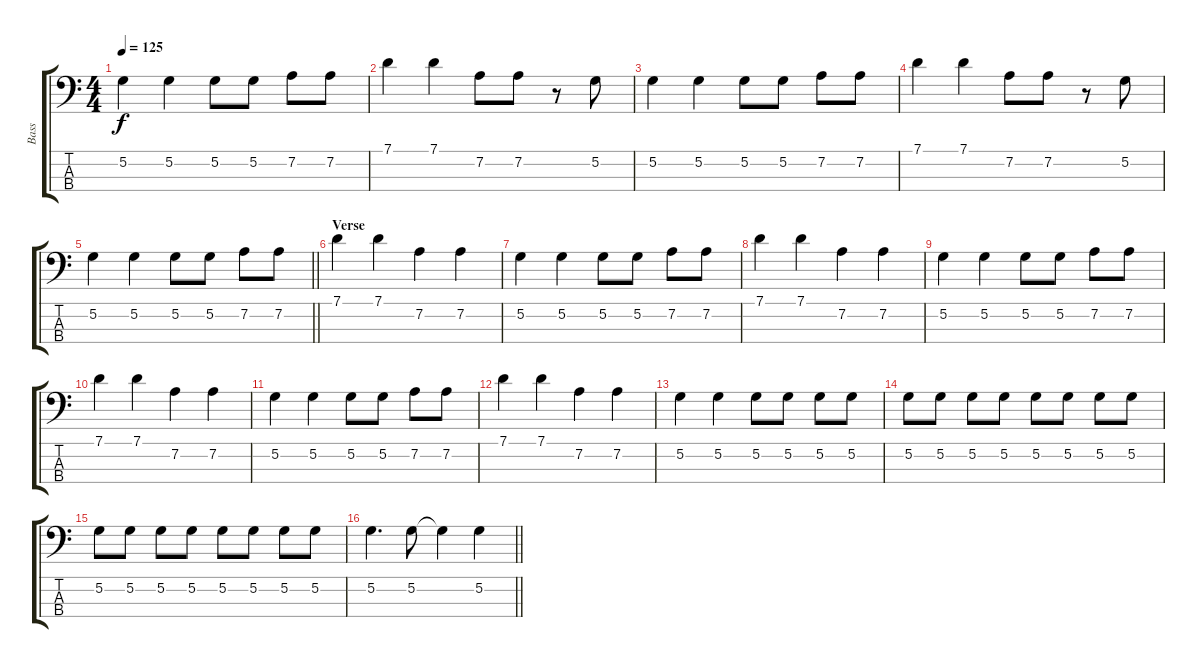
\track ("Bass" "Bass") {instrument electricbassfinger}
\staff {score tabs}
\tuning (G2 D2 A1 E1) {hide}
\ts (4 4)
\tempo 125
\clef f4
\ks c
5.2.4{dy f} 5.2.4 5.2.8 5.2.8 7.2.8 7.2.8 |
7.1.4 7.1.4 7.2.8 7.2.8 r.8 5.2.8 |
5.2.4 5.2.4 5.2.8 5.2.8 7.2.8 7.2.8 |
7.1.4 7.1.4 7.2.8 7.2.8 r.8 5.2.8 |
\barLineRight lightlight
5.2.4 5.2.4 5.2.8 5.2.8 7.2.8 7.2.8 |
\section ("" "Verse")
7.1.4 7.1.4 7.2.4 7.2.4 |
5.2.4 5.2.4 5.2.8 5.2.8 7.2.8 7.2.8 |
7.1.4 7.1.4 7.2.4 7.2.4 |
5.2.4 5.2.4 5.2.8 5.2.8 7.2.8 7.2.8 |
7.1.4 7.1.4 7.2.4 7.2.4 |
5.2.4 5.2.4 5.2.8 5.2.8 7.2.8 7.2.8 |
7.1.4 7.1.4 7.2.4 7.2.4 |
5.2.4 5.2.4 5.2.8 5.2.8 5.2.8 5.2.8 |
5.2.8 5.2.8 5.2.8 5.2.8 5.2.8 5.2.8 5.2.8 5.2.8 |
5.2.8 5.2.8 5.2.8 5.2.8 5.2.8 5.2.8 5.2.8 5.2.8 |
\barLineRight lightlight
5.2.4{d} 5.2.8 5.2{t}.4 5.2.4
